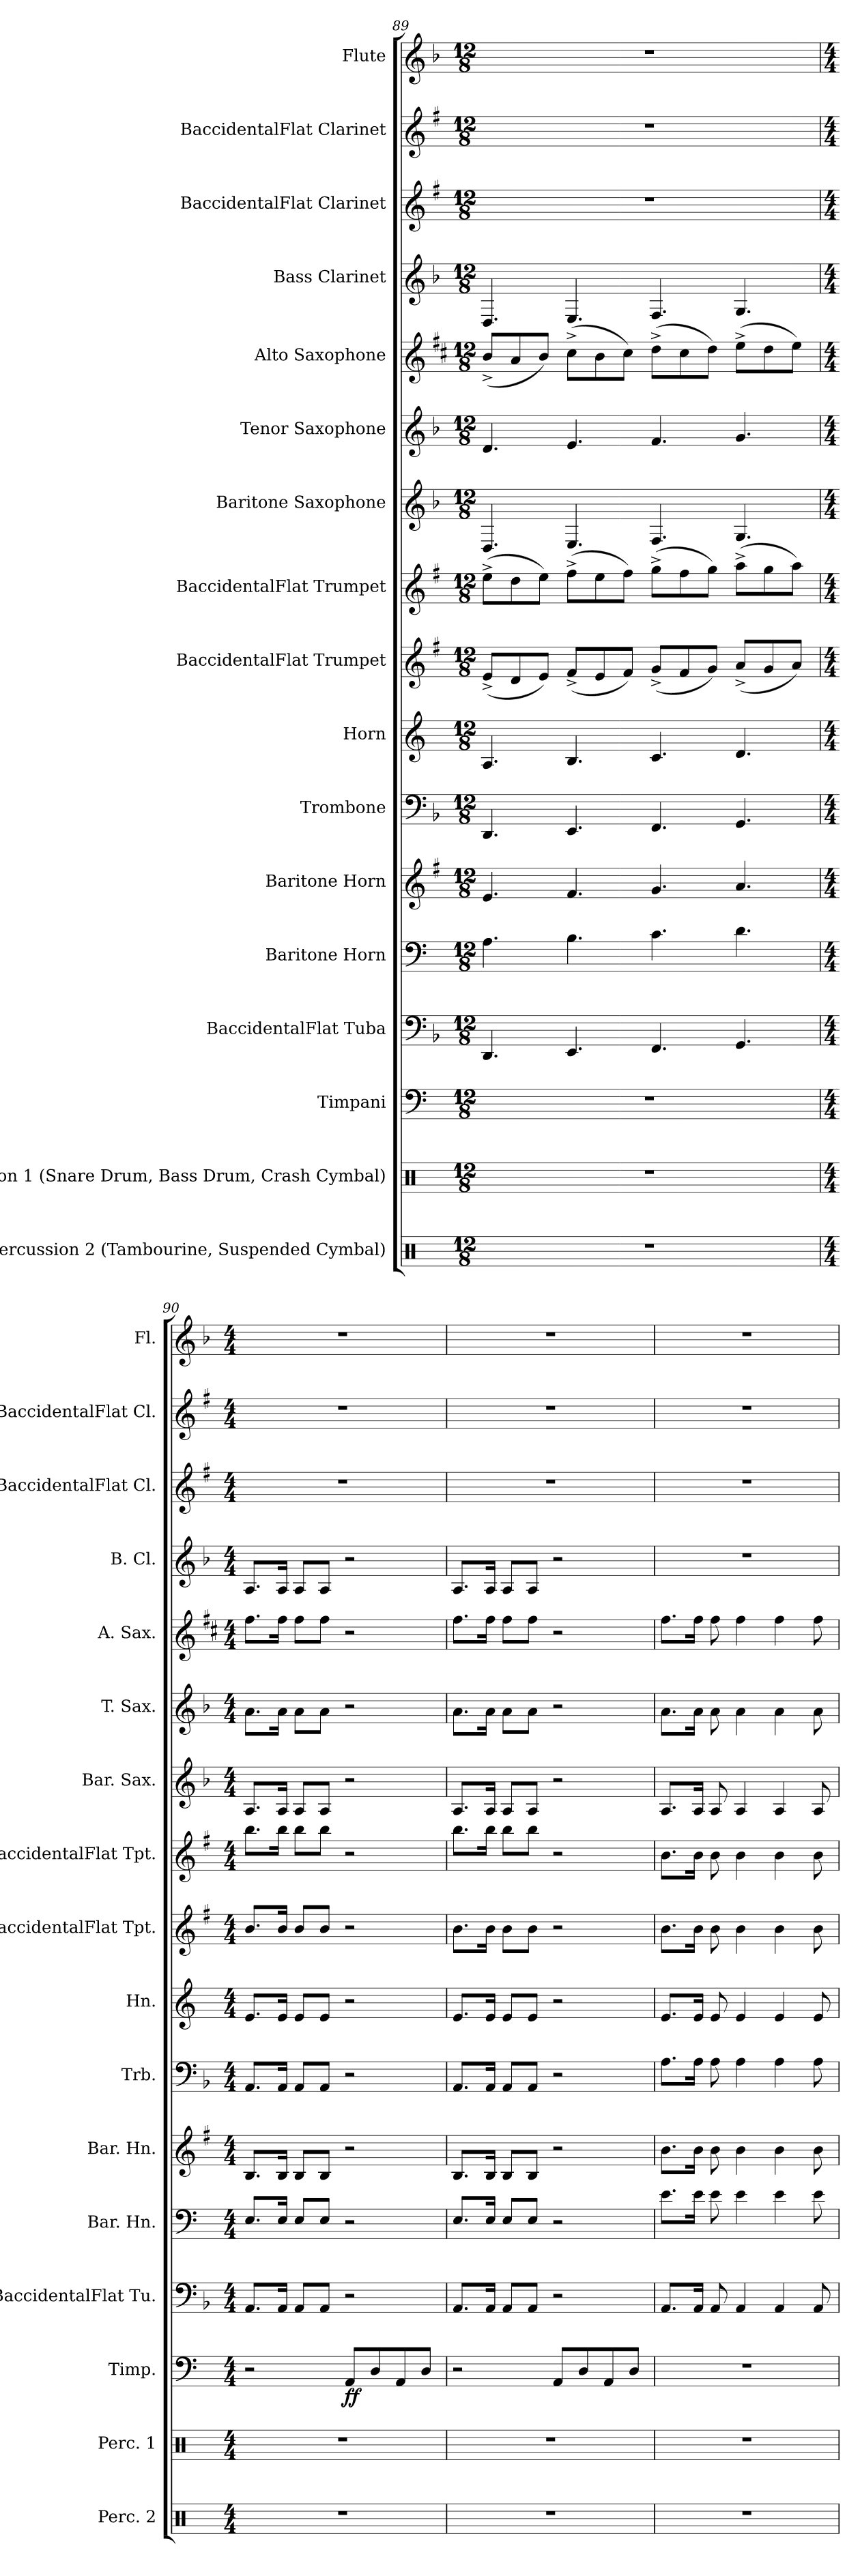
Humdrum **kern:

**kern	**kern	**kern	**dynam	**kern	**kern	**kern	**kern	**kern	**kern	**kern	**kern	**kern	**kern	**kern	**kern	**kern	**kern
*part17	*part16	*part15	*part15	*part14	*part13	*part12	*part11	*part10	*part9	*part8	*part7	*part6	*part5	*part4	*part3	*part2	*part1
*staff17	*staff16	*staff15	*staff15	*staff14	*staff13	*staff12	*staff11	*staff10	*staff9	*staff8	*staff7	*staff6	*staff5	*staff4	*staff3	*staff2	*staff1
*I"Percussion 2 (Tambourine, Suspended Cymbal)	*I"Percussion 1 (Snare Drum, Bass Drum, Crash Cymbal)	*I"Timpani	*	*I"BaccidentalFlat Tuba	*I"Baritone Horn	*I"Baritone Horn	*I"Trombone	*I"Horn	*I"BaccidentalFlat Trumpet	*I"BaccidentalFlat Trumpet	*I"Baritone Saxophone	*I"Tenor Saxophone	*I"Alto Saxophone	*I"Bass Clarinet	*I"BaccidentalFlat Clarinet	*I"BaccidentalFlat Clarinet	*I"Flute
*I'Perc. 2	*I'Perc. 1	*I'Timp.	*	*I'BaccidentalFlat Tu.	*I'Bar. Hn.	*I'Bar. Hn.	*I'Trb.	*I'Hn.	*I'BaccidentalFlat Tpt.	*I'BaccidentalFlat Tpt.	*I'Bar. Sax.	*I'T. Sax.	*I'A. Sax.	*I'B. Cl.	*I'BaccidentalFlat Cl.	*I'BaccidentalFlat Cl.	*I'Fl.
*clefX	*clefX	*clefF4	*	*clefF4	*clefF4	*clefG2	*clefF4	*clefG2	*clefG2	*clefG2	*clefG2	*clefG2	*clefG2	*clefG2	*clefG2	*clefG2	*clefG2
*	*	*	*	*	*ITrd4c7	*ITrd1c2	*	*ITrd4c7	*ITrd1c2	*ITrd1c2	*ITrd12c21	*ITrd8c14	*ITrd5c9	*ITrd8c14	*ITrd1c2	*ITrd1c2	*
*k[]	*k[]	*k[]	*	*k[b-]	*k[b-]	*k[b-]	*k[b-]	*k[b-]	*k[b-]	*k[b-]	*k[b-]	*k[b-]	*k[b-]	*k[b-]	*k[b-]	*k[b-]	*k[b-]
*M12/8	*M12/8	*M12/8	*	*M12/8	*M12/8	*M12/8	*M12/8	*M12/8	*M12/8	*M12/8	*M12/8	*M12/8	*M12/8	*M12/8	*M12/8	*M12/8	*M12/8
=89	=89	=89	=89	=89	=89	=89	=89	=89	=89	=89	=89	=89	=89	=89	=89	=89	=89
1.r	1.r	1.r	.	4.DD/	4.D\	4.d/	4.DD/	4.D/	(8d^/L	(8dd^\L	4.DD/	4.D/	(8d^/L	4.DD/	1.r	1.r	1.r
.	.	.	.	.	.	.	.	.	8c/	8cc\	.	.	8c/	.	.	.	.
.	.	.	.	.	.	.	.	.	8d/J)	8dd\J)	.	.	8d/J)	.	.	.	.
.	.	.	.	4.EE/	4.E\	4.e/	4.EE/	4.E/	(8e^/L	(8ee^\L	4.EE/	4.E/	(8e^\L	4.EE/	.	.	.
.	.	.	.	.	.	.	.	.	8d/	8dd\	.	.	8d\	.	.	.	.
.	.	.	.	.	.	.	.	.	8e/J)	8ee\J)	.	.	8e\J)	.	.	.	.
.	.	.	.	4.FF/	4.F\	4.f/	4.FF/	4.F/	(8f^/L	(8ff^\L	4.FF/	4.F/	(8f^\L	4.FF/	.	.	.
.	.	.	.	.	.	.	.	.	8e/	8ee\	.	.	8e\	.	.	.	.
.	.	.	.	.	.	.	.	.	8f/J)	8ff\J)	.	.	8f\J)	.	.	.	.
.	.	.	.	4.GG/	4.G\	4.g/	4.GG/	4.G/	(8g^/L	(8gg^\L	4.GG/	4.G/	(8g^\L	4.GG/	.	.	.
.	.	.	.	.	.	.	.	.	8f/	8ff\	.	.	8f\	.	.	.	.
.	.	.	.	.	.	.	.	.	8g/J)	8gg\J)	.	.	8g\J)	.	.	.	.
!!LO:PB:g=z
=90	=90	=90	=90	=90	=90	=90	=90	=90	=90	=90	=90	=90	=90	=90	=90	=90	=90
*M4/4	*M4/4	*M4/4	*	*M4/4	*M4/4	*M4/4	*M4/4	*M4/4	*M4/4	*M4/4	*M4/4	*M4/4	*M4/4	*M4/4	*M4/4	*M4/4	*M4/4
1r	1r	2r	.	8.AA/L	8.AA/L	8.A/L	8.AA/L	8.A/L	8.a/L	8.aa\L	8.AA/L	8.A\L	8.a\L	8.AA/L	1r	1r	1r
.	.	.	.	16AA/Jk	16AA/Jk	16A/Jk	16AA/Jk	16A/Jk	16a/Jk	16aa\Jk	16AA/Jk	16A\Jk	16a\Jk	16AA/Jk	.	.	.
.	.	.	.	8AA/L	8AA/L	8A/L	8AA/L	8A/L	8a/L	8aa\L	8AA/L	8A\L	8a\L	8AA/L	.	.	.
.	.	.	.	8AA/J	8AA/J	8A/J	8AA/J	8A/J	8a/J	8aa\J	8AA/J	8A\J	8a\J	8AA/J	.	.	.
!	!	!	!LO:DY:b	!	!	!	!	!	!	!	!	!	!	!	!	!	!
.	.	8AA/L	ff	2r	2r	2r	2r	2r	2r	2r	2r	2r	2r	2r	.	.	.
.	.	8D/	.	.	.	.	.	.	.	.	.	.	.	.	.	.	.
.	.	8AA/	.	.	.	.	.	.	.	.	.	.	.	.	.	.	.
.	.	8D/J	.	.	.	.	.	.	.	.	.	.	.	.	.	.	.
=91	=91	=91	=91	=91	=91	=91	=91	=91	=91	=91	=91	=91	=91	=91	=91	=91	=91
1r	1r	2r	.	8.AA/L	8.AA/L	8.A/L	8.AA/L	8.A/L	8.a\L	8.aa\L	8.AA/L	8.A\L	8.a\L	8.AA/L	1r	1r	1r
.	.	.	.	16AA/Jk	16AA/Jk	16A/Jk	16AA/Jk	16A/Jk	16a\Jk	16aa\Jk	16AA/Jk	16A\Jk	16a\Jk	16AA/Jk	.	.	.
.	.	.	.	8AA/L	8AA/L	8A/L	8AA/L	8A/L	8a\L	8aa\L	8AA/L	8A\L	8a\L	8AA/L	.	.	.
.	.	.	.	8AA/J	8AA/J	8A/J	8AA/J	8A/J	8a\J	8aa\J	8AA/J	8A\J	8a\J	8AA/J	.	.	.
.	.	8AA/L	.	2r	2r	2r	2r	2r	2r	2r	2r	2r	2r	2r	.	.	.
.	.	8D/	.	.	.	.	.	.	.	.	.	.	.	.	.	.	.
.	.	8AA/	.	.	.	.	.	.	.	.	.	.	.	.	.	.	.
.	.	8D/J	.	.	.	.	.	.	.	.	.	.	.	.	.	.	.
=92	=92	=92	=92	=92	=92	=92	=92	=92	=92	=92	=92	=92	=92	=92	=92	=92	=92
1r	1r	1r	.	8.AA/L	8.A\L	8.a\L	8.A\L	8.A/L	8.a\L	8.a\L	8.AA/L	8.A\L	8.a\L	1r	1r	1r	1r
.	.	.	.	16AA/Jk	16A\Jk	16a\Jk	16A\Jk	16A/Jk	16a\Jk	16a\Jk	16AA/Jk	16A\Jk	16a\Jk	.	.	.	.
.	.	.	.	8AA/	8A\	8a\	8A\	8A/	8a\	8a\	8AA/	8A\	8a\	.	.	.	.
.	.	.	.	4AA/	4A\	4a\	4A\	4A/	4a\	4a\	4AA/	4A\	4a\	.	.	.	.
.	.	.	.	4AA/	4A\	4a\	4A\	4A/	4a\	4a\	4AA/	4A\	4a\	.	.	.	.
.	.	.	.	8AA/	8A\	8a\	8A\	8A/	8a\	8a\	8AA/	8A\	8a\	.	.	.	.
=	=	=	=	=	=	=	=	=	=	=	=	=	=	=	=	=	=
*-	*-	*-	*-	*-	*-	*-	*-	*-	*-	*-	*-	*-	*-	*-	*-	*-	*-
